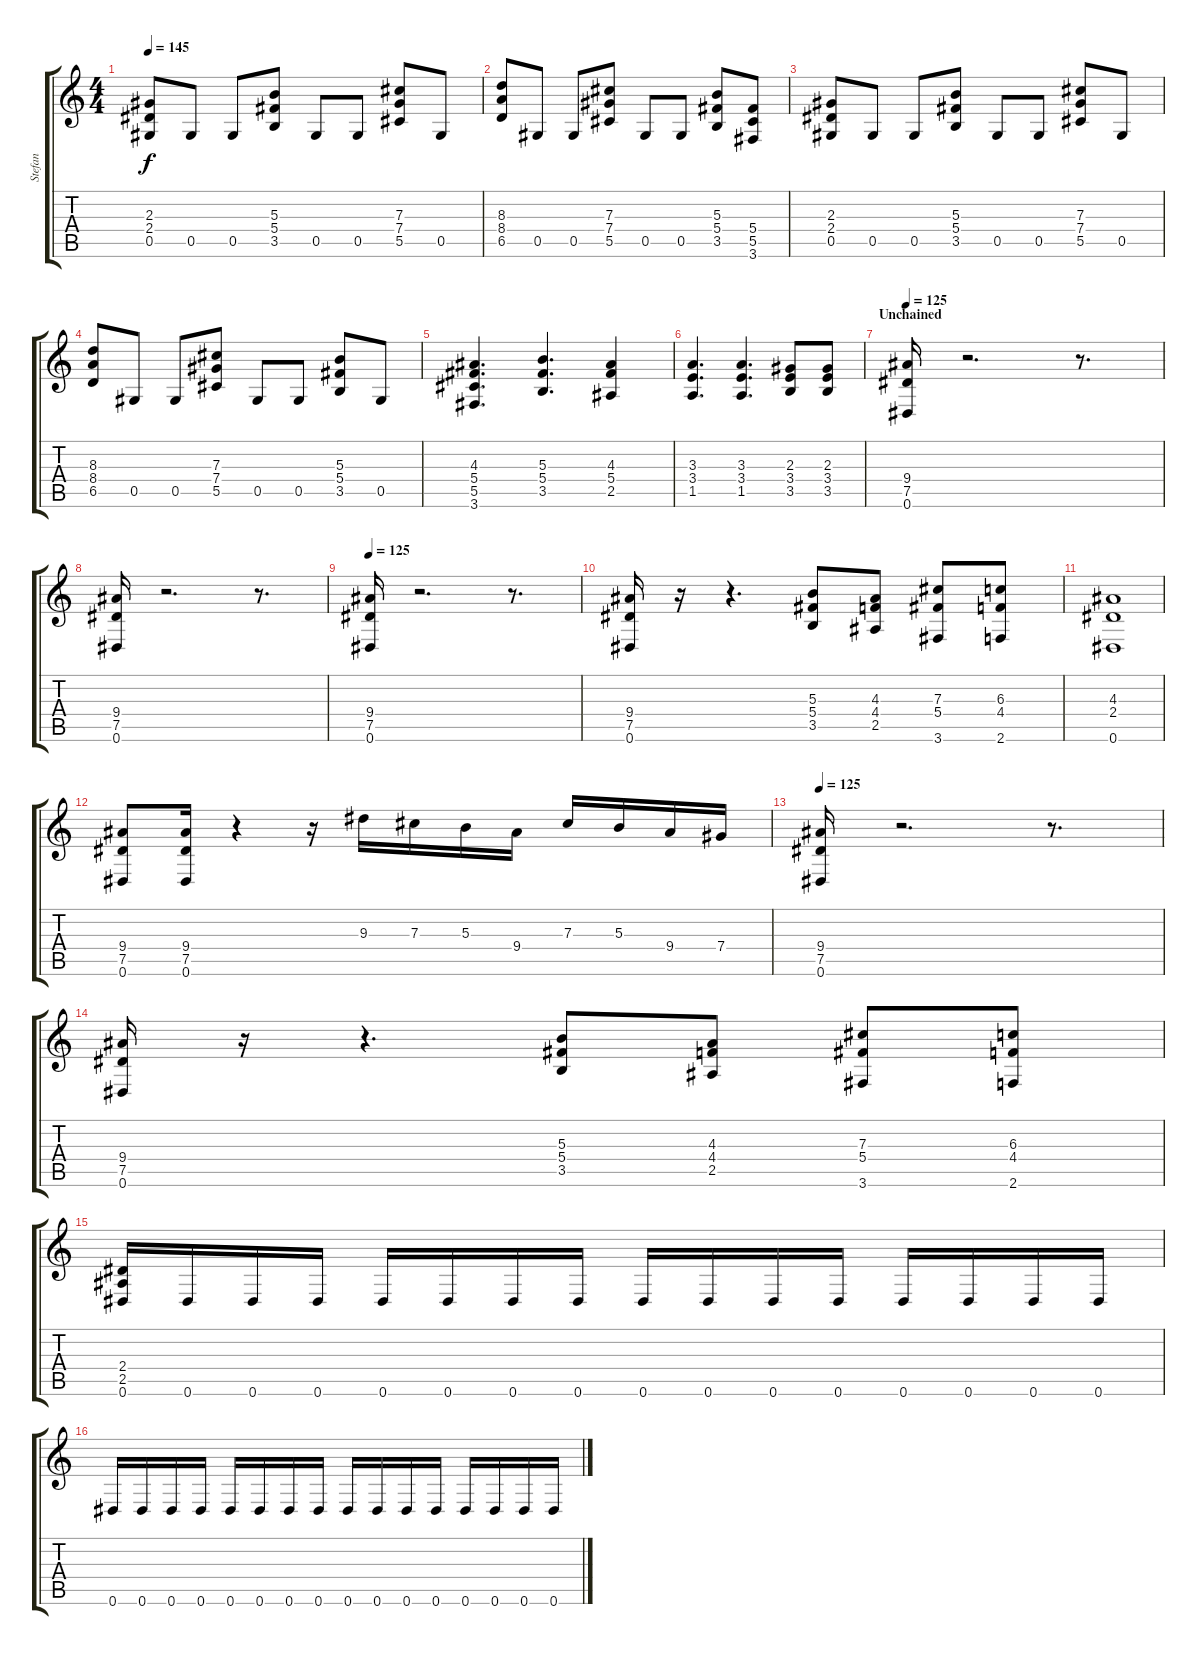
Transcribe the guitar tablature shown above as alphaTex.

\track ("Stefan" "Stefan") {instrument distortionguitar}
\staff {score tabs}
\tuning (Eb4 Bb3 Gb3 Db3 Ab2 Eb2) {hide}
\ts (4 4)
\tempo 145
\clef g2
\ks c
(2.3 2.4 0.5).8{dy f} 0.5.8 0.5.8 (5.3 5.4 3.5).8 0.5.8 0.5.8 (7.3 7.4 5.5).8 0.5.8 |
(8.3 8.4 6.5).8 0.5.8 0.5.8 (7.3 7.4 5.5).8 0.5.8 0.5.8 (5.3 5.4 3.5).8 (5.4 5.5 3.6).8 |
(2.3 2.4 0.5).8 0.5.8 0.5.8 (5.3 5.4 3.5).8 0.5.8 0.5.8 (7.3 7.4 5.5).8 0.5.8 |
(8.3 8.4 6.5).8 0.5.8 0.5.8 (7.3 7.4 5.5).8 0.5.8 0.5.8 (5.3 5.4 3.5).8 0.5.8 |
(4.3 5.4 5.5 3.6).4{d} (5.3 5.4 3.5).4{d} (4.3 5.4 2.5).4 |
(3.3 3.4 1.5).4{d} (3.3 3.4 1.5).4{d} (2.3 3.4 3.5).8 (2.3 3.4 3.5).8 |
\section ("" "Unchained")
\tempo 125
(9.4 7.5 0.6).16 r.2{d} r.8{d} |
(9.4 7.5 0.6).16 r.2{d} r.8{d} |
\tempo 125
(9.4 7.5 0.6).16 r.2{d} r.8{d} |
(9.4 7.5 0.6).16 r.16 r.4{d} (5.3 5.4 3.5).8 (4.3 4.4 2.5).8 (7.3 5.4 3.6).8 (6.3 4.4 2.6).8 |
(4.3 2.4 0.6).1 |
(9.4 7.5 0.6).8 (9.4 7.5 0.6).16 r.4 r.16 9.3.16 7.3.16 5.3.16 9.4.16 7.3.16 5.3.16 9.4.16 7.4.16 |
\tempo 125
(9.4 7.5 0.6).16 r.2{d} r.8{d} |
(9.4 7.5 0.6).16 r.16 r.4{d} (5.3 5.4 3.5).8 (4.3 4.4 2.5).8 (7.3 5.4 3.6).8 (6.3 4.4 2.6).8 |
(2.4 2.5 0.6).16 0.6.16 0.6.16 0.6.16 0.6.16 0.6.16 0.6.16 0.6.16 0.6.16 0.6.16 0.6.16 0.6.16 0.6.16 0.6.16 0.6.16 0.6.16 |
0.6.16 0.6.16 0.6.16 0.6.16 0.6.16 0.6.16 0.6.16 0.6.16 0.6.16 0.6.16 0.6.16 0.6.16 0.6.16 0.6.16 0.6.16 0.6.16
